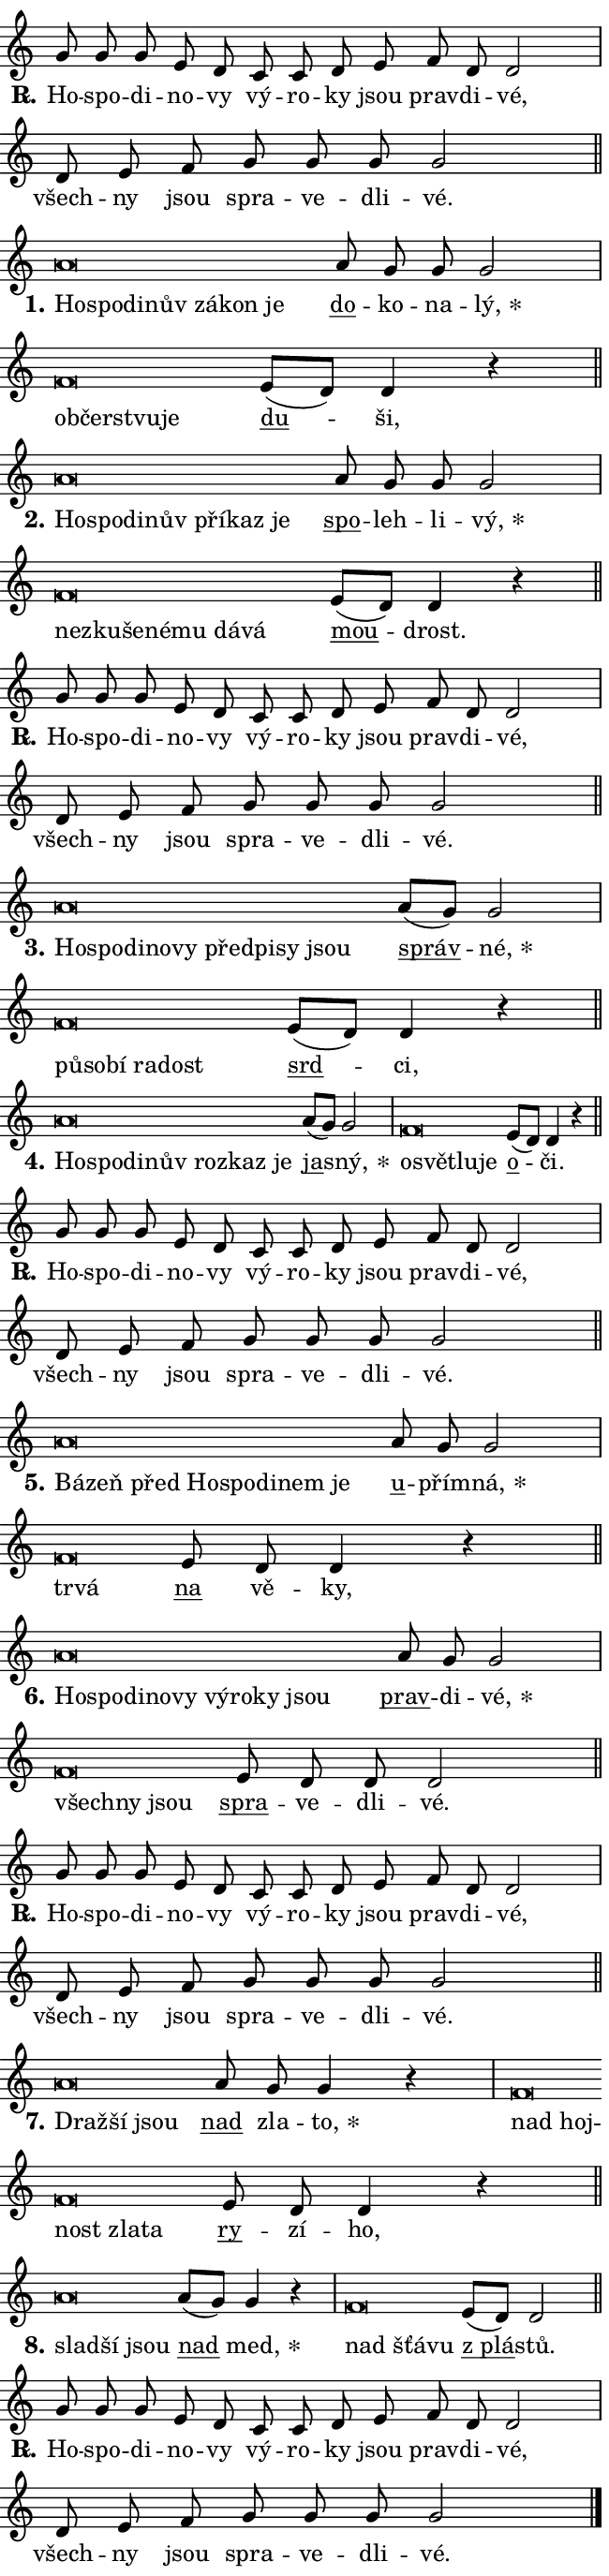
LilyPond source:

\version "2.24.0"
\header { tagline = "" }
\paper {
  indent = 0\cm
  top-margin = 0\cm
  right-margin = 0.13\cm % to fit lyric hyphens
  bottom-margin = 0\cm
  left-margin = 0\cm
  paper-width = 11\cm
  page-breaking = #ly:one-page-breaking
  system-system-spacing.basic-distance = #11
  score-system-spacing.basic-distance = #11
  ragged-last = ##f
}


%% Author: Thomas Morley
%% https://lists.gnu.org/archive/html/lilypond-user/2020-05/msg00002.html
#(define (line-position grob)
"Returns position of @var[grob} in current system:
   @code{'start}, if at first time-step
   @code{'end}, if at last time-step
   @code{'middle} otherwise
"
  (let* ((col (ly:item-get-column grob))
         (ln (ly:grob-object col 'left-neighbor))
         (rn (ly:grob-object col 'right-neighbor))
         (col-to-check-left (if (ly:grob? ln) ln col))
         (col-to-check-right (if (ly:grob? rn) rn col))
         (break-dir-left
           (and
             (ly:grob-property col-to-check-left 'non-musical #f)
             (ly:item-break-dir col-to-check-left)))
         (break-dir-right
           (and
             (ly:grob-property col-to-check-right 'non-musical #f)
             (ly:item-break-dir col-to-check-right))))
        (cond ((eqv? 1 break-dir-left) 'start)
              ((eqv? -1 break-dir-right) 'end)
              (else 'middle))))

#(define (tranparent-at-line-position vctor)
  (lambda (grob)
  "Relying on @code{line-position} select the relevant enry from @var{vctor}.
Used to determine transparency,"
    (case (line-position grob)
      ((end) (not (vector-ref vctor 0)))
      ((middle) (not (vector-ref vctor 1)))
      ((start) (not (vector-ref vctor 2))))))

noteHeadBreakVisibility =
#(define-music-function (break-visibility)(vector?)
"Makes @code{NoteHead}s transparent relying on @var{break-visibility}"
#{
  \override NoteHead.transparent =
    #(tranparent-at-line-position break-visibility)
#})

#(define delete-ledgers-for-transparent-note-heads
  (lambda (grob)
    "Reads whether a @code{NoteHead} is transparent.
If so this @code{NoteHead} is removed from @code{'note-heads} from
@var{grob}, which is supposed to be @code{LedgerLineSpanner}.
As a result ledgers are not printed for this @code{NoteHead}"
    (let* ((nhds-array (ly:grob-object grob 'note-heads))
           (nhds-list
             (if (ly:grob-array? nhds-array)
                 (ly:grob-array->list nhds-array)
                 '()))
           ;; Relies on the transparent-property being done before
           ;; Staff.LedgerLineSpanner.after-line-breaking is executed.
           ;; This is fragile ...
           (to-keep
             (remove
               (lambda (nhd)
                 (ly:grob-property nhd 'transparent #f))
               nhds-list)))
      ;; TODO find a better method to iterate over grob-arrays, similiar
      ;; to filter/remove etc for lists
      ;; For now rebuilt from scratch
      (set! (ly:grob-object grob 'note-heads)  '())
      (for-each
        (lambda (nhd)
          (ly:pointer-group-interface::add-grob grob 'note-heads nhd))
        to-keep))))

squashNotes = {
  \override NoteHead.X-extent = #'(-0.2 . 0.2)
  \override NoteHead.Y-extent = #'(-0.75 . 0)
  \override NoteHead.stencil =
    #(lambda (grob)
       (let ((pos (ly:grob-property grob 'staff-position)))
         (begin
           (if (< pos -7) (display "ERROR: Lower brevis then expected\n") (display ""))
           (if (<= pos -6) ly:text-interface::print ly:note-head::print))))
}
unSquashNotes = {
  \revert NoteHead.X-extent
  \revert NoteHead.Y-extent
  \revert NoteHead.stencil
}

hideNotes = \noteHeadBreakVisibility #begin-of-line-visible
unHideNotes = \noteHeadBreakVisibility #all-visible

% work-around for resetting accidentals
% https://lilypond.org/doc/v2.23/Documentation/notation/displaying-rhythms#unmetered-music
cadenzaMeasure = {
  \cadenzaOff
  \partial 1024 s1024
  \cadenzaOn
}

#(define-markup-command (accent layout props text) (markup?)
  "Underline accented syllable"
  (interpret-markup layout props
    #{\markup \override #'(offset . 4.3) \underline { #text }#}))

responsum = \markup \concat {
  "R" \hspace #-1.05 \path #0.1 #'((moveto 0 0.07) (lineto 0.9 0.8)) \hspace #0.05 "."
}

spaceSize = #0.6828661417322834 % exact space size for TeX Gyre Schola

\layout {
  \context {
    \Staff
    \remove "Time_signature_engraver"
    \override LedgerLineSpanner.after-line-breaking = #delete-ledgers-for-transparent-note-heads
  }
  \context {
    \Lyrics {
      \override LyricSpace.minimum-distance = \spaceSize
      \override LyricText.font-name = #"TeX Gyre Schola"
      \override LyricText.font-size = 1
      \override StanzaNumber.font-name = #"TeX Gyre Schola Bold"
      \override StanzaNumber.font-size = 1
    }
  }
  \context {
    \Score 
    \override NoteHead.text =
      #(lambda (grob) 
        (let ((pos (ly:grob-property grob 'staff-position)))
          #{\markup {
            \combine
              \halign #-0.55 \raise #(if (= pos -6) 0 0.5) \override #'(thickness . 2) \draw-line #'(3.2 . 0)
              \musicglyph "noteheads.sM1"
          }#}))
  }
}

% magnetic-lyrics.ily
%
%   written by
%     Jean Abou Samra <jean@abou-samra.fr>
%     Werner Lemberg <wl@gnu.org>
%
%   adapted by
%     Jiri Hon <jiri.hon@gmail.com>
%
% Version 2022-Apr-15

% https://www.mail-archive.com/lilypond-user@gnu.org/msg149350.html

#(define (Left_hyphen_pointer_engraver context)
   "Collect syllable-hyphen-syllable occurrences in lyrics and store
them in properties.  This engraver only looks to the left.  For
example, if the lyrics input is @code{foo -- bar}, it does the
following.

@itemize @bullet
@item
Set the @code{text} property of the @code{LyricHyphen} grob between
@q{foo} and @q{bar} to @code{foo}.

@item
Set the @code{left-hyphen} property of the @code{LyricText} grob with
text @q{foo} to the @code{LyricHyphen} grob between @q{foo} and
@q{bar}.
@end itemize

Use this auxiliary engraver in combination with the
@code{lyric-@/text::@/apply-@/magnetic-@/offset!} hook."
   (let ((hyphen #f)
         (text #f))
     (make-engraver
      (acknowledgers
       ((lyric-syllable-interface engraver grob source-engraver)
        (set! text grob)))
      (end-acknowledgers
       ((lyric-hyphen-interface engraver grob source-engraver)
        ;(when (not (grob::has-interface grob 'lyric-space-interface))
          (set! hyphen grob)));)
      ((stop-translation-timestep engraver)
       (when (and text hyphen)
         (ly:grob-set-object! text 'left-hyphen hyphen))
       (set! text #f)
       (set! hyphen #f)))))

#(define (lyric-text::apply-magnetic-offset! grob)
   "If the space between two syllables is less than the value in
property @code{LyricText@/.details@/.squash-threshold}, move the right
syllable to the left so that it gets concatenated with the left
syllable.

Use this function as a hook for
@code{LyricText@/.after-@/line-@/breaking} if the
@code{Left_@/hyphen_@/pointer_@/engraver} is active."
   (let ((hyphen (ly:grob-object grob 'left-hyphen #f)))
     (when hyphen
       (let ((left-text (ly:spanner-bound hyphen LEFT)))
         (when (grob::has-interface left-text 'lyric-syllable-interface)
           (let* ((common (ly:grob-common-refpoint grob left-text X))
                  (this-x-ext (ly:grob-extent grob common X))
                  (left-x-ext
                   (begin
                     ;; Trigger magnetism for left-text.
                     (ly:grob-property left-text 'after-line-breaking)
                     (ly:grob-extent left-text common X)))
                  ;; `delta` is the gap width between two syllables.
                  (delta (- (interval-start this-x-ext)
                            (interval-end left-x-ext)))
                  (details (ly:grob-property grob 'details))
                  (threshold (assoc-get 'squash-threshold details 0.2)))
             (when (< delta threshold)
               (let* (;; We have to manipulate the input text so that
                      ;; ligatures crossing syllable boundaries are not
                      ;; disabled.  For languages based on the Latin
                      ;; script this is essentially a beautification.
                      ;; However, for non-Western scripts it can be a
                      ;; necessity.
                      (lt (ly:grob-property left-text 'text))
                      (rt (ly:grob-property grob 'text))
                      (is-space (grob::has-interface hyphen 'lyric-space-interface))
                      (space (if is-space " " ""))
                      (extra-delta (if is-space spaceSize 0))
                      ;; Append new syllable.
                      (ltrt-space (if (and (string? lt) (string? rt))
                                (string-append lt space rt)
                                (make-concat-markup (list lt space rt))))
                      ;; Right-align `ltrt` to the right side.
                      (ltrt-space-markup (grob-interpret-markup
                               grob
                               (make-translate-markup
                                (cons (interval-length this-x-ext) 0)
                                (make-right-align-markup ltrt-space)))))
                 (begin
                   ;; Don't print `left-text`.
                   (ly:grob-set-property! left-text 'stencil #f)
                   ;; Set text and stencil (which holds all collected
                   ;; syllables so far) and shift it to the left.
                   (ly:grob-set-property! grob 'text ltrt-space)
                   (ly:grob-set-property! grob 'stencil ltrt-space-markup)
                   (ly:grob-translate-axis! grob (- (- delta extra-delta)) X))))))))))


#(define (lyric-hyphen::displace-bounds-first grob)
   ;; Make very sure this callback isn't triggered too early.
   (let ((left (ly:spanner-bound grob LEFT))
         (right (ly:spanner-bound grob RIGHT)))
     (ly:grob-property left 'after-line-breaking)
     (ly:grob-property right 'after-line-breaking)
     (ly:lyric-hyphen::print grob)))

squashThreshold = #0.4

\layout {
  \context {
    \Lyrics
    \consists #Left_hyphen_pointer_engraver
    \override LyricText.after-line-breaking =
      #lyric-text::apply-magnetic-offset!
    \override LyricHyphen.stencil = #lyric-hyphen::displace-bounds-first
    \override LyricText.details.squash-threshold = \squashThreshold
    \override LyricHyphen.minimum-distance = 0
    \override LyricHyphen.minimum-length = \squashThreshold
  }
}

squashText = \override LyricText.details.squash-threshold = 9999
unSquashText = \override LyricText.details.squash-threshold = \squashThreshold

leftText = \override LyricText.self-alignment-X = #LEFT
unLeftText = \revert LyricText.self-alignment-X

starOffset = #(lambda (grob) 
                (let ((x_offset (ly:self-alignment-interface::aligned-on-x-parent grob)))
                  (if (= x_offset 0) 0 (+ x_offset 1.2))))

star = #(define-music-function (syllable)(string?)
"Append star separator at the end of a syllable"
#{
  \once \override LyricText.X-offset = #starOffset
  \lyricmode { \markup {
    #syllable
    \override #'((font-name . "TeX Gyre Schola Bold")) \hspace #0.2 \lower #0.65 \larger "*"
  } }
#})

starAccent = #(define-music-function (syllable)(string?)
"Append star separator at the end of a syllable and make accent"
#{
  \once \override LyricText.X-offset = #starOffset
  \lyricmode { \markup {
    \accent #syllable
    \override #'((font-name . "TeX Gyre Schola Bold")) \hspace #0.2 \lower #0.65 \larger "*"
  } }
#})

breath = #(define-music-function (syllable)(string?)
"Append breathing indicator at the end of a syllable"
#{
  \lyricmode { \markup { #syllable "+" } }
#})

optionalBreath = #(define-music-function (syllable)(string?)
"Append optional breathing indicator at the end of a syllable"
#{
  \lyricmode { \markup { #syllable "(+)" } }
#})


\score {
    <<
        \new Voice = "melody" { \cadenzaOn \key c \major \relative { g'8 g g e d \bar "" c c d e \bar "" f d d2 \cadenzaMeasure \bar "|" d8 e f \bar "" g g g g2 \cadenzaMeasure \bar "||" \break } }
        \new Lyrics \lyricsto "melody" { \lyricmode { \set stanza = \responsum
Ho -- spo -- di -- no -- vy vý -- ro -- ky jsou prav -- di -- vé, všech -- ny jsou spra -- ve -- dli -- vé. } }
    >>
    \layout {}
}

\score {
    <<
        \new Voice = "melody" { \cadenzaOn \key c \major \relative { \squashNotes a'\breve*1/16 \hideNotes \breve*1/16 \bar "" \breve*1/16 \bar "" \breve*1/16 \bar "" \breve*1/16 \bar "" \breve*1/16 \breve*1/16 \bar "" \unHideNotes \unSquashNotes \bar "" a8 g g g2 \cadenzaMeasure \bar "|" \squashNotes f\breve*1/16 \hideNotes \breve*1/16 \bar "" \breve*1/16 \breve*1/16 \bar "" \unHideNotes \unSquashNotes \bar "" e8[( d)] d4 r \cadenzaMeasure \bar "||" \break } }
        \new Lyrics \lyricsto "melody" { \lyricmode { \set stanza = "1."
\leftText Ho -- \squashText spo -- di -- nův zá -- kon je \unLeftText \unSquashText \markup \accent do -- ko -- na -- \star lý, \leftText ob -- \squashText čerst -- vu -- je \unLeftText \unSquashText \markup \accent du -- ši, } }
    >>
    \layout {}
}

\score {
    <<
        \new Voice = "melody" { \cadenzaOn \key c \major \relative { \squashNotes a'\breve*1/16 \hideNotes \breve*1/16 \bar "" \breve*1/16 \bar "" \breve*1/16 \bar "" \breve*1/16 \bar "" \breve*1/16 \breve*1/16 \bar "" \unHideNotes \unSquashNotes \bar "" a8 g g g2 \cadenzaMeasure \bar "|" \squashNotes f\breve*1/16 \hideNotes \breve*1/16 \bar "" \breve*1/16 \bar "" \breve*1/16 \bar "" \breve*1/16 \bar "" \breve*1/16 \breve*1/16 \bar "" \unHideNotes \unSquashNotes \bar "" e8[( d)] d4 r \cadenzaMeasure \bar "||" \break } }
        \new Lyrics \lyricsto "melody" { \lyricmode { \set stanza = "2."
\leftText Ho -- \squashText spo -- di -- nův pří -- kaz je \unLeftText \unSquashText \markup \accent spo -- leh -- li -- \star vý, \leftText ne -- \squashText zku -- še -- né -- mu dá -- vá \unLeftText \unSquashText \markup \accent mou -- drost. } }
    >>
    \layout {}
}

\score {
    <<
        \new Voice = "melody" { \cadenzaOn \key c \major \relative { g'8 g g e d \bar "" c c d e \bar "" f d d2 \cadenzaMeasure \bar "|" d8 e f \bar "" g g g g2 \cadenzaMeasure \bar "||" \break } }
        \new Lyrics \lyricsto "melody" { \lyricmode { \set stanza = \responsum
Ho -- spo -- di -- no -- vy vý -- ro -- ky jsou prav -- di -- vé, všech -- ny jsou spra -- ve -- dli -- vé. } }
    >>
    \layout {}
}

\score {
    <<
        \new Voice = "melody" { \cadenzaOn \key c \major \relative { \squashNotes a'\breve*1/16 \hideNotes \breve*1/16 \bar "" \breve*1/16 \bar "" \breve*1/16 \bar "" \breve*1/16 \bar "" \breve*1/16 \bar "" \breve*1/16 \bar "" \breve*1/16 \breve*1/16 \bar "" \unHideNotes \unSquashNotes \bar "" a8[( g)] g2 \cadenzaMeasure \bar "|" \squashNotes f\breve*1/16 \hideNotes \breve*1/16 \bar "" \breve*1/16 \bar "" \breve*1/16 \breve*1/16 \bar "" \unHideNotes \unSquashNotes \bar "" e8[( d)] d4 r \cadenzaMeasure \bar "||" \break } }
        \new Lyrics \lyricsto "melody" { \lyricmode { \set stanza = "3."
\leftText Ho -- \squashText spo -- di -- no -- vy před -- pi -- sy jsou \unLeftText \unSquashText \markup \accent správ -- \star né, \leftText pů -- \squashText so -- bí ra -- dost \unLeftText \unSquashText \markup \accent srd -- ci, } }
    >>
    \layout {}
}

\score {
    <<
        \new Voice = "melody" { \cadenzaOn \key c \major \relative { \squashNotes a'\breve*1/16 \hideNotes \breve*1/16 \bar "" \breve*1/16 \bar "" \breve*1/16 \bar "" \breve*1/16 \bar "" \breve*1/16 \breve*1/16 \bar "" \unHideNotes \unSquashNotes \bar "" a8[( g)] g2 \cadenzaMeasure \bar "|" \squashNotes f\breve*1/16 \hideNotes \breve*1/16 \bar "" \breve*1/16 \breve*1/16 \bar "" \unHideNotes \unSquashNotes \bar "" e8[( d)] d4 r \cadenzaMeasure \bar "||" \break } }
        \new Lyrics \lyricsto "melody" { \lyricmode { \set stanza = "4."
\leftText Ho -- \squashText spo -- di -- nův roz -- kaz je \unLeftText \unSquashText \markup \accent ja -- \star sný, \leftText o -- \squashText svět -- lu -- je \unLeftText \unSquashText \markup \accent o -- či. } }
    >>
    \layout {}
}

\score {
    <<
        \new Voice = "melody" { \cadenzaOn \key c \major \relative { g'8 g g e d \bar "" c c d e \bar "" f d d2 \cadenzaMeasure \bar "|" d8 e f \bar "" g g g g2 \cadenzaMeasure \bar "||" \break } }
        \new Lyrics \lyricsto "melody" { \lyricmode { \set stanza = \responsum
Ho -- spo -- di -- no -- vy vý -- ro -- ky jsou prav -- di -- vé, všech -- ny jsou spra -- ve -- dli -- vé. } }
    >>
    \layout {}
}

\score {
    <<
        \new Voice = "melody" { \cadenzaOn \key c \major \relative { \squashNotes a'\breve*1/16 \hideNotes \breve*1/16 \bar "" \breve*1/16 \bar "" \breve*1/16 \bar "" \breve*1/16 \bar "" \breve*1/16 \bar "" \breve*1/16 \breve*1/16 \bar "" \unHideNotes \unSquashNotes \bar "" a8 g g2 \cadenzaMeasure \bar "|" \squashNotes f\breve*1/16 \hideNotes \breve*1/16 \bar "" \unHideNotes \unSquashNotes \bar "" e8 d d4 r \cadenzaMeasure \bar "||" \break } }
        \new Lyrics \lyricsto "melody" { \lyricmode { \set stanza = "5."
\leftText Bá -- \squashText zeň před Ho -- spo -- di -- nem je \unLeftText \unSquashText \markup \accent u -- přím -- \star ná, \leftText tr -- \squashText vá \unLeftText \unSquashText \markup \accent na vě -- ky, } }
    >>
    \layout {}
}

\score {
    <<
        \new Voice = "melody" { \cadenzaOn \key c \major \relative { \squashNotes a'\breve*1/16 \hideNotes \breve*1/16 \bar "" \breve*1/16 \bar "" \breve*1/16 \bar "" \breve*1/16 \bar "" \breve*1/16 \bar "" \breve*1/16 \bar "" \breve*1/16 \breve*1/16 \bar "" \unHideNotes \unSquashNotes \bar "" a8 g g2 \cadenzaMeasure \bar "|" \squashNotes f\breve*1/16 \hideNotes \breve*1/16 \breve*1/16 \bar "" \unHideNotes \unSquashNotes \bar "" e8 d d d2 \cadenzaMeasure \bar "||" \break } }
        \new Lyrics \lyricsto "melody" { \lyricmode { \set stanza = "6."
\leftText Ho -- \squashText spo -- di -- no -- vy vý -- ro -- ky jsou \unLeftText \unSquashText \markup \accent prav -- di -- \star vé, \leftText všech -- \squashText ny jsou \unLeftText \unSquashText \markup \accent spra -- ve -- dli -- vé. } }
    >>
    \layout {}
}

\score {
    <<
        \new Voice = "melody" { \cadenzaOn \key c \major \relative { g'8 g g e d \bar "" c c d e \bar "" f d d2 \cadenzaMeasure \bar "|" d8 e f \bar "" g g g g2 \cadenzaMeasure \bar "||" \break } }
        \new Lyrics \lyricsto "melody" { \lyricmode { \set stanza = \responsum
Ho -- spo -- di -- no -- vy vý -- ro -- ky jsou prav -- di -- vé, všech -- ny jsou spra -- ve -- dli -- vé. } }
    >>
    \layout {}
}

\score {
    <<
        \new Voice = "melody" { \cadenzaOn \key c \major \relative { \squashNotes a'\breve*1/16 \hideNotes \breve*1/16 \breve*1/16 \bar "" \unHideNotes \unSquashNotes \bar "" a8 g g4 r \cadenzaMeasure \bar "|" \squashNotes f\breve*1/16 \hideNotes \breve*1/16 \bar "" \breve*1/16 \bar "" \breve*1/16 \breve*1/16 \bar "" \unHideNotes \unSquashNotes \bar "" e8 d d4 r \cadenzaMeasure \bar "||" \break } }
        \new Lyrics \lyricsto "melody" { \lyricmode { \set stanza = "7."
\leftText Draž -- \squashText ší jsou \unLeftText \unSquashText \markup \accent nad zla -- \star to, \leftText nad \squashText hoj -- nost zla -- ta \unLeftText \unSquashText \markup \accent ry -- zí -- ho, } }
    >>
    \layout {}
}

\score {
    <<
        \new Voice = "melody" { \cadenzaOn \key c \major \relative { \squashNotes a'\breve*1/16 \hideNotes \breve*1/16 \breve*1/16 \bar "" \unHideNotes \unSquashNotes \bar "" a8[( g)] g4 r \cadenzaMeasure \bar "|" \squashNotes f\breve*1/16 \hideNotes \breve*1/16 \breve*1/16 \bar "" \unHideNotes \unSquashNotes \bar "" e8[( d)] d2 \cadenzaMeasure \bar "||" \break } }
        \new Lyrics \lyricsto "melody" { \lyricmode { \set stanza = "8."
\leftText slad -- \squashText ší jsou \unLeftText \unSquashText \markup \accent nad \star med, \leftText nad \squashText šťá -- vu \unLeftText \unSquashText \markup \accent "z plá" -- stů. } }
    >>
    \layout {}
}

\score {
    <<
        \new Voice = "melody" { \cadenzaOn \key c \major \relative { g'8 g g e d \bar "" c c d e \bar "" f d d2 \cadenzaMeasure \bar "|" d8 e f \bar "" g g g g2 \cadenzaMeasure \bar "||" \break } \bar "|." }
        \new Lyrics \lyricsto "melody" { \lyricmode { \set stanza = \responsum
Ho -- spo -- di -- no -- vy vý -- ro -- ky jsou prav -- di -- vé, všech -- ny jsou spra -- ve -- dli -- vé. } }
    >>
    \layout {}
}
